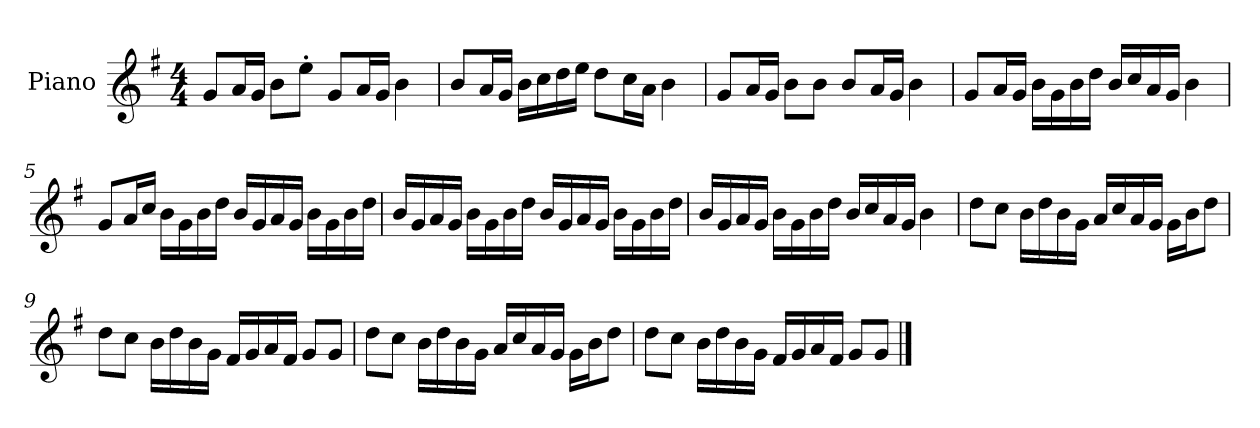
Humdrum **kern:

**kern
*part1
*staff1
*I"Piano
*I'P-no
*clefG2
*k[f#]
*M4/4
*MM90
=1
8g/L
16a/L
16g/JJ
8b\L
8ee'\J
8g/L
16a/L
16g/JJ
4b\
=2
8b/L
16a/L
16g/JJ
16b\LL
16cc\
16dd\
16ee\JJ
8dd\L
16cc\L
16a\JJ
4b\
=3
8g/L
16a/L
16g/JJ
8b\L
8b\J
8b/L
16a/L
16g/JJ
4b\
=4
8g/L
16a/L
16g/JJ
16b\LL
16g\
16b\
16dd\JJ
16b/LL
16cc/
16a/
16g/JJ
4b\
!!LO:LB:g=z
=5
8g/L
16a/L
16cc/JJ
16b\LL
16g\
16b\
16dd\JJ
16b/LL
16g/
16a/
16g/JJ
16b\LL
16g\
16b\
16dd\JJ
=6
16b/LL
16g/
16a/
16g/JJ
16b\LL
16g\
16b\
16dd\JJ
16b/LL
16g/
16a/
16g/JJ
16b\LL
16g\
16b\
16dd\JJ
=7
16b/LL
16g/
16a/
16g/JJ
16b\LL
16g\
16b\
16dd\JJ
16b/LL
16cc/
16a/
16g/JJ
4b\
!!LO:LB:g=z
=8
8dd\L
8cc\J
16b\LL
16dd\
16b\
16g\JJ
16a/LL
16cc/
16a/
16g/JJ
16g\LL
16b\J
8dd\J
=9
8dd\L
8cc\J
16b\LL
16dd\
16b\
16g\JJ
16f#/LL
16g/
16a/
16f#/JJ
8g/L
8g/J
=10
8dd\L
8cc\J
16b\LL
16dd\
16b\
16g\JJ
16a/LL
16cc/
16a/
16g/JJ
16g\LL
16b\J
8dd\J
!!LO:LB:g=z
=11
8dd\L
8cc\J
16b\LL
16dd\
16b\
16g\JJ
16f#/LL
16g/
16a/
16f#/JJ
8g/L
8g/J
==
*-
